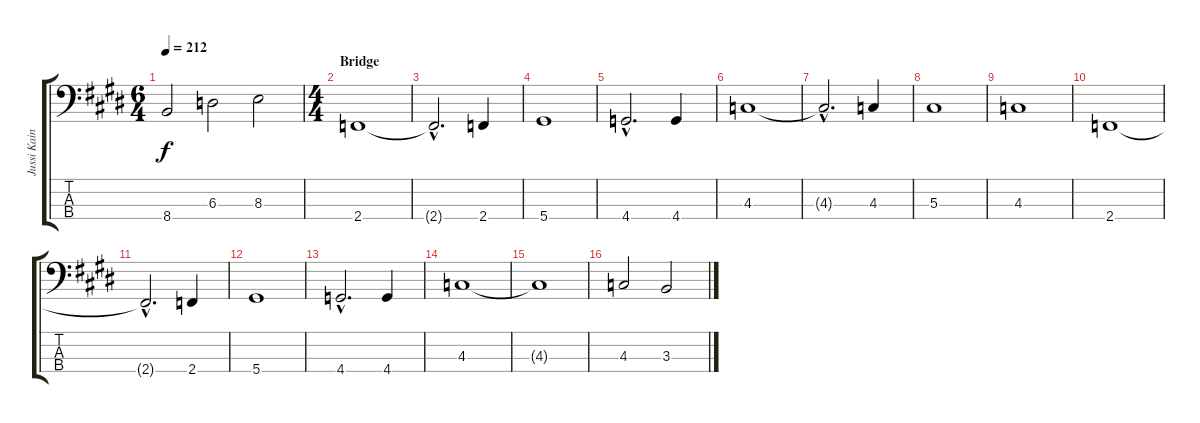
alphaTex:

\track ("Jussi Kainulainen - Bass" "Jussi Kain") {instrument electricbassfinger}
\staff {score tabs}
\tuning (Gb2 Db2 Ab1 Eb1) {hide}
\ts (6 4)
\tempo 212
\clef f4
\ks c#minor
8.4.2{dy f} 6.3.2 8.3.2 |
\ts (4 4)
\section ("" "Bridge ")
2.4.1 |
2.4{hac t}.2{d} 2.4.4 |
5.4.1 |
4.4{hac}.2{d} 4.4.4 |
4.3.1 |
4.3{hac t}.2{d} 4.3.4 |
5.3.1 |
4.3.1 |
2.4.1 |
2.4{hac t}.2{d} 2.4.4 |
5.4.1 |
4.4{hac}.2{d} 4.4.4 |
4.3.1 |
4.3{t}.1 |
4.3.2 3.3.2
